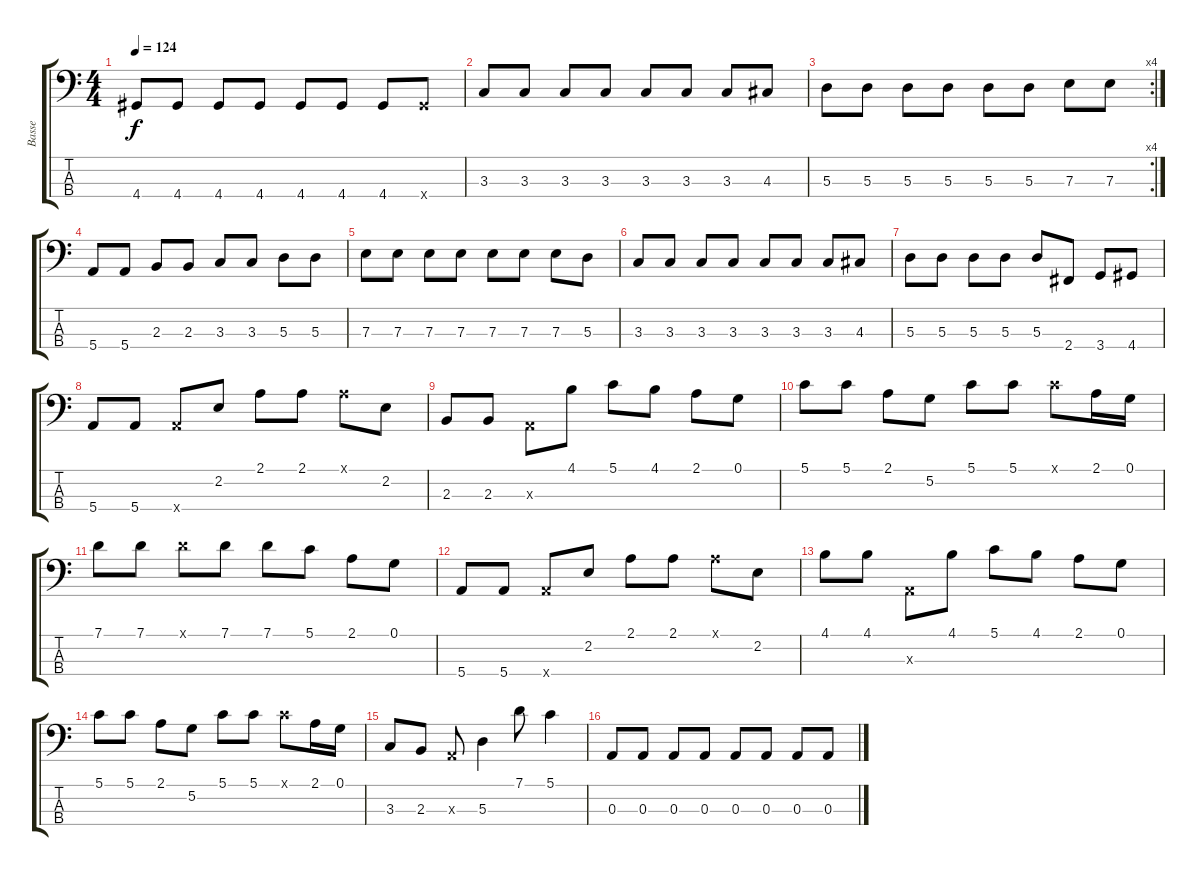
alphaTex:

\track ("Basse" "Basse") {instrument electricbassfinger}
\staff {score tabs}
\tuning (G2 D2 A1 E1) {hide}
\ts (4 4)
\tempo 124
\clef f4
\ks c
4.4.8{dy f} 4.4.8 4.4.8 4.4.8 4.4.8 4.4.8 4.4.8 4.4{x}.8 |
3.3.8 3.3.8 3.3.8 3.3.8 3.3.8 3.3.8 3.3.8 4.3.8 |
\rc 4
5.3.8 5.3.8 5.3.8 5.3.8 5.3.8 5.3.8 7.3.8 7.3.8 |
5.4.8{volume 12 instrument electricbassfinger} 5.4.8 2.3.8 2.3.8 3.3.8 3.3.8 5.3.8 5.3.8 |
7.3.8 7.3.8 7.3.8 7.3.8 7.3.8 7.3.8 7.3.8 5.3.8 |
3.3.8 3.3.8 3.3.8 3.3.8 3.3.8 3.3.8 3.3.8 4.3.8 |
5.3.8 5.3.8 5.3.8 5.3.8 5.3.8 2.4.8 3.4.8 4.4.8 |
5.4.8{volume 10} 5.4.8 5.4{x}.8 2.2.8 2.1.8 2.1.8 2.1{x}.8 2.2.8 |
2.3.8 2.3.8 0.3{x}.8 4.1.8 5.1.8 4.1.8 2.1.8 0.1.8 |
5.1.8 5.1.8 2.1.8 5.2.8 5.1.8 5.1.8 5.1{x}.8 2.1.16 0.1.16 |
7.1.8 7.1.8 7.1{x}.8 7.1.8 7.1.8 5.1.8 2.1.8 0.1.8 |
5.4.8{volume 8} 5.4.8 5.4{x}.8 2.2.8 2.1.8 2.1.8 2.1{x}.8 2.2.8 |
4.1.8 4.1.8 0.3{x}.8 4.1.8 5.1.8 4.1.8 2.1.8 0.1.8 |
5.1.8 5.1.8 2.1.8 5.2.8 5.1.8 5.1.8 5.1{x}.8 2.1.16 0.1.16 |
3.3.8 2.3.8 0.3{x}.8 5.3.4 7.1.8 5.1.4 |
0.3.8{volume 0} 0.3.8 0.3.8 0.3.8 0.3.8 0.3.8 0.3.8 0.3.8
